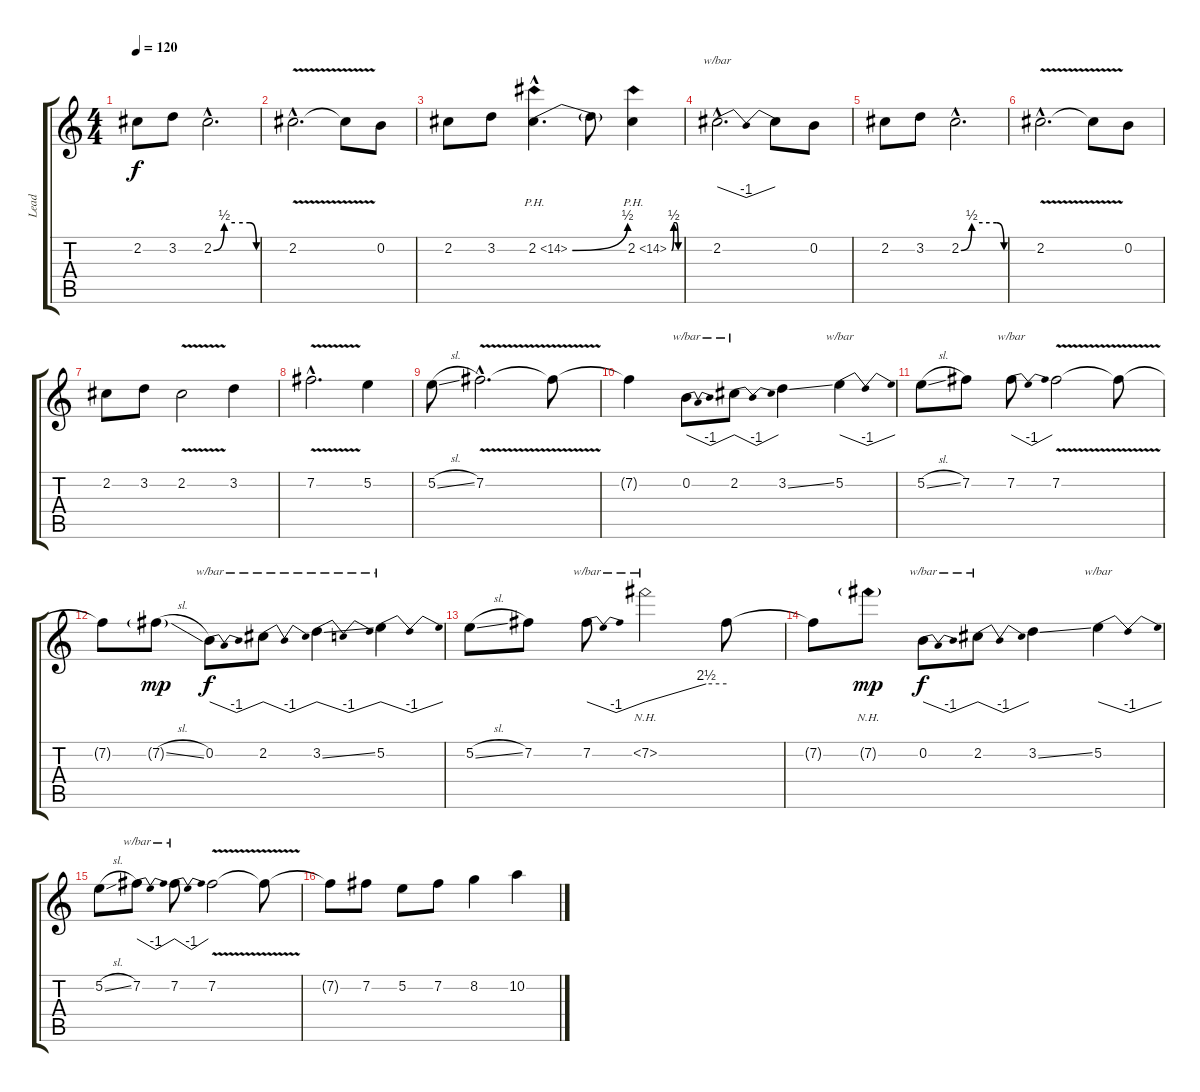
\track ("Lead" "Lead") {instrument overdrivenguitar}
\staff {score tabs}
\tuning (E4 B3 G3 D3 A2 E2) {hide}
\ts (4 4)
\tempo 120
\clef g2
\ks c
2.2.8{dy f} 3.2.8 2.2{be (custom 0 0 15 2 30 2 51 2 60 0) hac}.2{d} |
2.2{v hac}.2{d} 2.2{t}.8 0.2.8 |
2.2.8 3.2.8 2.2{be (bend 0 0 60 2) ph 12 hac}.4{d} 2.2{t}.8 2.2{be (custom 0 0 15 2 30 2 45 0 60 0) ph 12}.4 |
2.2{hac}.2{d tbe (dip default 0 0 30 -4 60 0)} 2.2{t}.8 0.2.8 |
2.2.8 3.2.8 2.2{be (custom 0 0 15 2 30 2 50 2 60 0) hac}.2{d} |
2.2{v hac}.2{d} 2.2{t}.8 0.2.8 |
2.2.8 3.2.8 2.2{v}.2 3.2.4 |
7.2{v hac}.2{d} 5.2.4 |
5.2{sl}.8 7.2{v hac}.2{d} 7.2{t}.8 |
7.2{t}.4 0.2.8{tbe (dip default 0 0 30 -4 60 0)} 2.2.8{tbe (dip default 0 0 30 -4 60 0)} 3.2{ss}.4 5.2.4{tbe (dip default 0 0 30 -4 60 0)} |
5.2{sl}.8 7.2.8 7.2.8{tbe (dip default 0 0 30 -4 60 0)} 7.2{v}.2 7.2{t}.8 |
7.2{t}.8 7.2{sl g}.8{dy mp} 0.2.8{tbe (dip default 0 0 30 -4 60 0) dy f} 2.2.8{tbe (dip default 0 0 30 -4 60 0)} 3.2{ss}.4{tbe (dip default 0 0 30 -4 60 0)} 5.2.4{tbe (dip default 0 0 30 -4 60 0)} |
5.2{sl}.8 7.2.8 7.2.8{tbe (dip default 0 0 30 -4 60 0)} 7.2{nh}.2{tbe (custom default 0 0 45 10 60 10)} 7.2{t}.8 |
7.2{t}.8 7.2{nh g}.8{dy mp} 0.2.8{tbe (dip default 0 0 30 -4 60 0) dy f} 2.2.8{tbe (dip default 0 0 30 -4 60 0)} 3.2{ss}.4 5.2.4{tbe (dip default 0 0 30 -4 60 0)} |
5.2{sl}.8 7.2.8{tbe (dip default 0 0 30 -4 60 0)} 7.2.8{tbe (dip default 0 0 30 -4 60 0)} 7.2{v}.2 7.2{t}.8 |
7.2{t}.8 7.2.8 5.2.8 7.2.8 8.2.4 10.2{ss}.4
